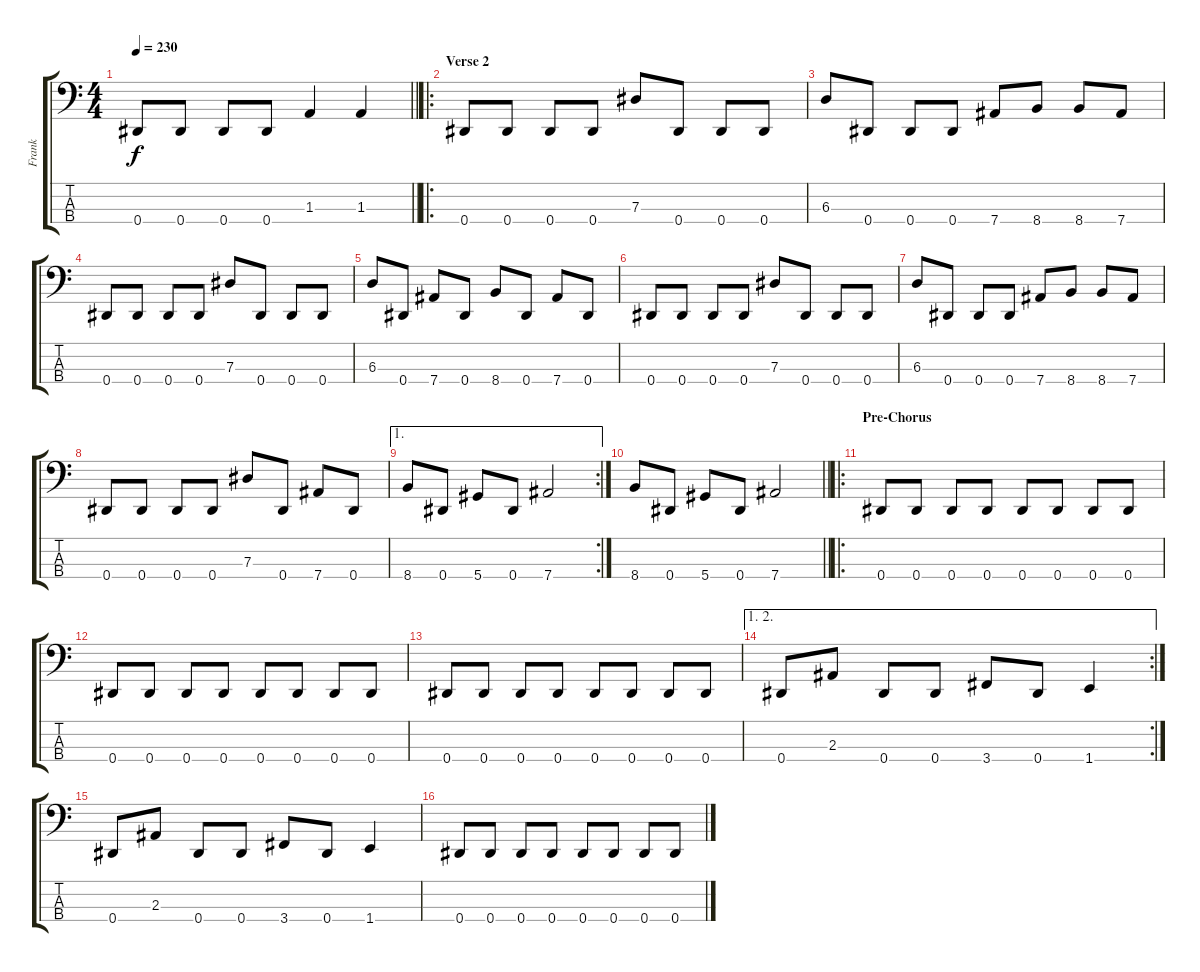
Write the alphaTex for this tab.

\track ("Frank" "Frank") {instrument electricbasspick}
\staff {score tabs}
\tuning (Gb2 Db2 Ab1 Eb1) {hide}
\ts (4 4)
\tempo 230
\clef f4
\barLineRight lightlight
\ks c
0.4.8{dy f} 0.4.8 0.4.8 0.4.8 1.3.4 1.3.4 |
\ro
\section ("" "Verse 2")
0.4.8 0.4.8 0.4.8 0.4.8 7.3.8 0.4.8 0.4.8 0.4.8 |
6.3.8 0.4.8 0.4.8 0.4.8 7.4.8 8.4.8 8.4.8 7.4.8 |
0.4.8 0.4.8 0.4.8 0.4.8 7.3.8 0.4.8 0.4.8 0.4.8 |
6.3.8 0.4.8 7.4.8 0.4.8 8.4.8 0.4.8 7.4.8 0.4.8 |
0.4.8 0.4.8 0.4.8 0.4.8 7.3.8 0.4.8 0.4.8 0.4.8 |
6.3.8 0.4.8 0.4.8 0.4.8 7.4.8 8.4.8 8.4.8 7.4.8 |
0.4.8 0.4.8 0.4.8 0.4.8 7.3.8 0.4.8 7.4.8 0.4.8 |
\ae 1
\rc 2
8.4.8 0.4.8 5.4.8 0.4.8 7.4.2 |
\barLineRight lightlight
8.4.8 0.4.8 5.4.8 0.4.8 7.4.2 |
\ro
\section ("" "Pre-Chorus")
0.4.8 0.4.8 0.4.8 0.4.8 0.4.8 0.4.8 0.4.8 0.4.8 |
0.4.8 0.4.8 0.4.8 0.4.8 0.4.8 0.4.8 0.4.8 0.4.8 |
0.4.8 0.4.8 0.4.8 0.4.8 0.4.8 0.4.8 0.4.8 0.4.8 |
\ae (1 2)
\rc 2
0.4.8 2.3.8 0.4.8 0.4.8 3.4.8 0.4.8 1.4.4 |
0.4.8 2.3.8 0.4.8 0.4.8 3.4.8 0.4.8 1.4.4 |
0.4.8 0.4.8 0.4.8 0.4.8 0.4.8 0.4.8 0.4.8 0.4.8
